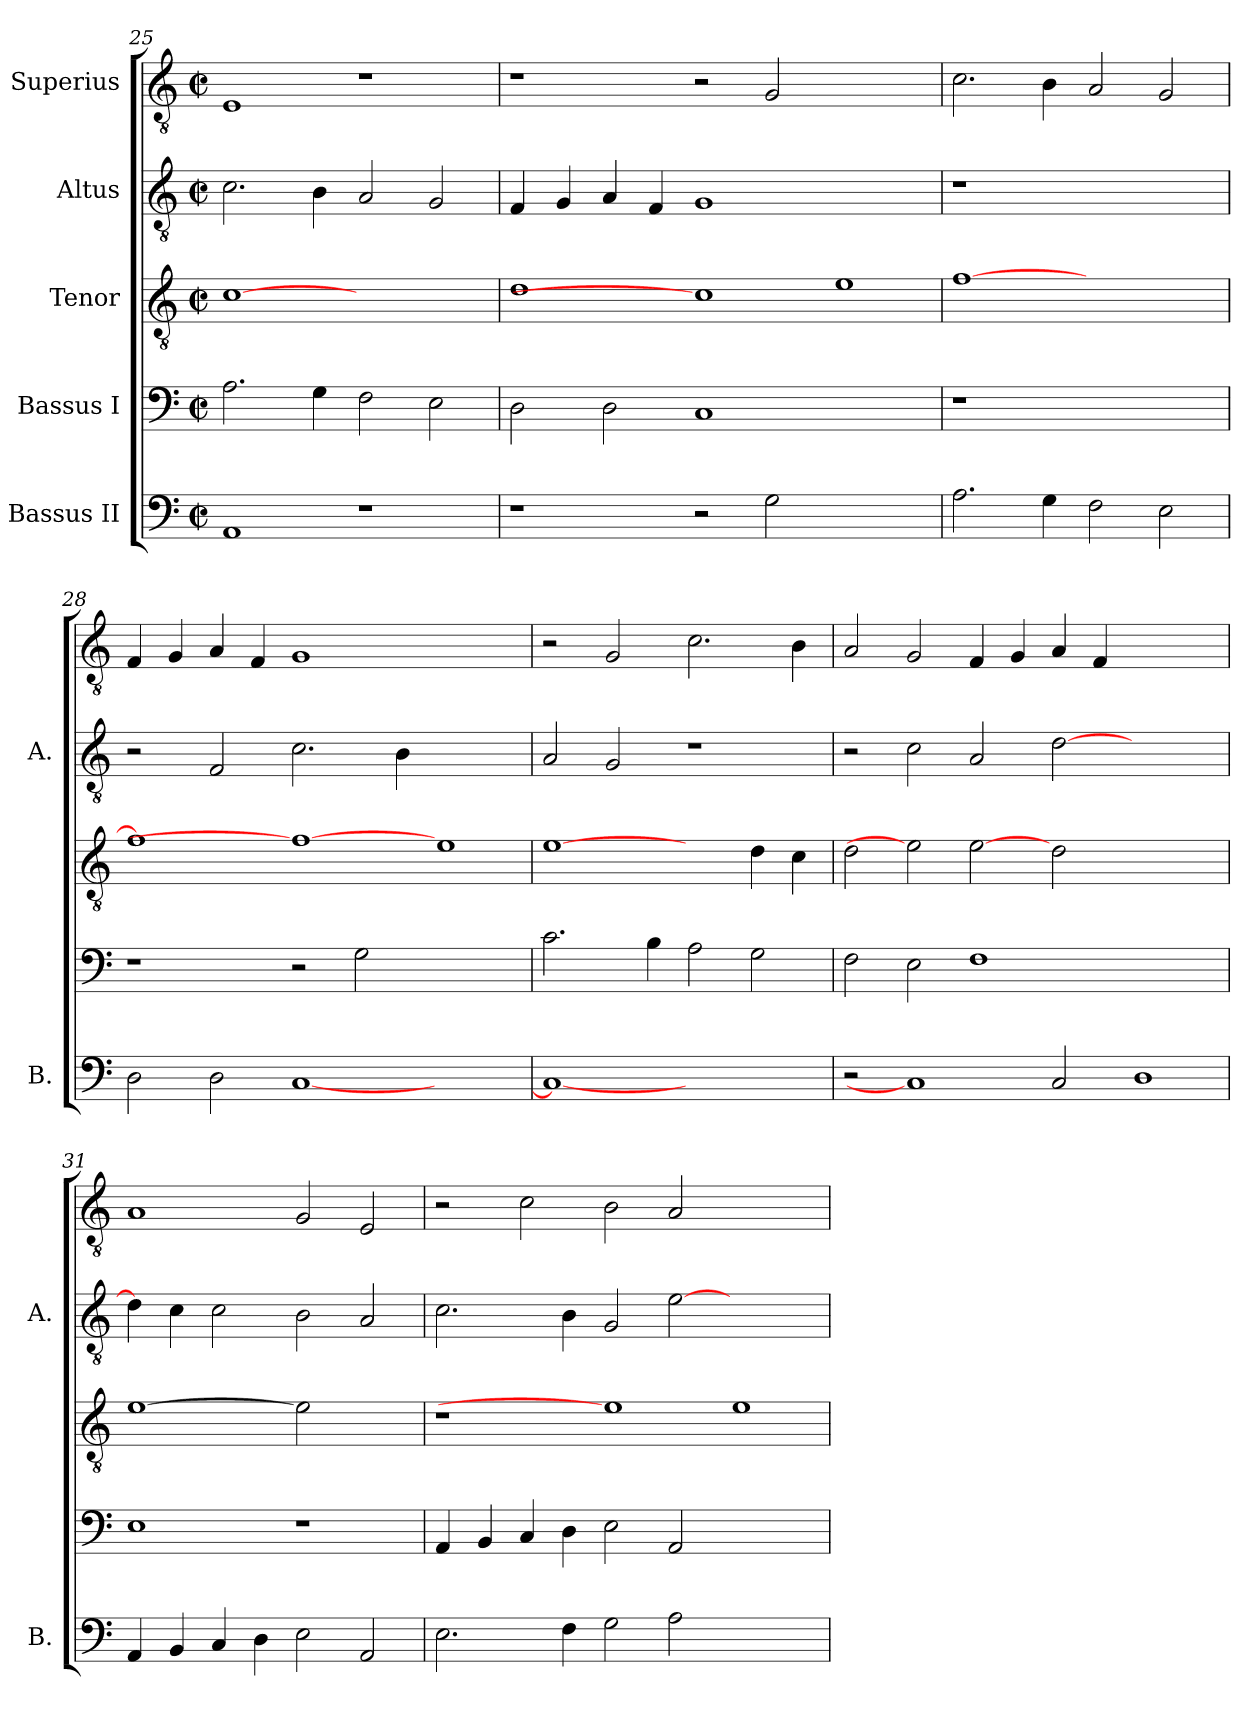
**kern	**kern	**kern	**kern	**kern
*part5	*part4	*part3	*part2	*part1
*staff5	*staff4	*staff3	*staff2	*staff1
*I"Bassus II	*I"Bassus I	*I"Tenor	*I"Altus	*I"Superius
*I'B.	*	*	*I'A.	*
!!LO:LB:g=z
*clefF4	*clefF4	*clefGv2	*clefGv2	*clefGv2
*	*	*ITrd7c12	*ITrd7c12	*ITrd7c12
*k[]	*k[]	*k[]	*k[]	*k[]
*C:	*C:	*C:	*C:	*C:
*M2/2	*M2/2	*M2/2	*M2/2	*M2/2
*met(c|)	*met(c|)	*met(c|)	*met(c|)	*met(c|)
=25	=25	=25	=25	=25
1AAi	2.Ai\	[1Ci	2.Ci\	1EEi
.	4Gi\	.	4BBi\	.
1r	2Fi\	1ryy	2AAi/	1r
.	2Ei\	.	2GGi/	.
=26	=26	=26	=26	=26
1r	2Di\	1Di	4FFi/	1r
.	.	.	4GGi/	.
.	2Di\	.	4AAi/	.
.	.	.	4FFi/	.
2r	1Ci	1Ci]	1GGi	2r
2Gi\	.	.	.	2GGi/
1ryy	1ryy	1Ei	1ryy	1ryy
=27	=27	=27	=27	=27
!	!LO:N:vis=1	!	!LO:N:vis=1	!
2.Ai\	1r	[>1Fi	1r	2.Ci\
4Gi\	.	.	.	4BBi\
2Fi\	1ryy	1ryy	1ryy	2AAi/
2Ei\	.	.	.	2GGi/
=28	=28	=28	=28	=28
2Di\	1r	1Fi]	2r	4FFi/
.	.	.	.	4GGi/
2Di\	.	.	2FFi/	4AAi/
.	.	.	.	4FFi/
[<1Ci	2r	1Fi_	2.Ci\	1GGi
.	2Gi\	.	.	.
.	.	.	4BBi\	.
1ryy	1ryy	1Ei	1ryy	1ryy
=29	=29	=29	=29	=29
1Ci_<	2.ci\	[1Ei	2AAi/	2r
.	.	.	2GGi/	2GGi/
.	4Bi\	.	.	.
1ryy	2Ai\	2ryy	1r	2.Ci\
.	2Gi\	4Di\	.	.
.	.	4Ci\	.	4BBi\
!!LO:PB:g=z
=30	=30	=30	=30	=30
2r	2Fi\	2Di\	2r	2AAi/
1Ci]	2Ei\	2Ei]	2Ci\	2GGi/
.	1Fi	[2Ei	2AAi/	4FFi/
.	.	.	.	4GGi/
2Ci/	.	2Di\	[>2Di\	4AAi/
.	.	.	.	4FFi/
1Di	1ryy	1ryy	1ryy	1ryy
=31	=31	=31	=31	=31
4AAi/	1Ei	[1Ei	4Di\]	1AAi
4BBi/	.	.	4Ci\	.
4Ci/	.	.	2Ci\	.
4Di\	.	.	.	.
2Ei\	1r	2Ei]	2BBi\	2GGi/
2AAi/	.	2ryy	2AAi/	2EEi/
=32	=32	=32	=32	=32
2.Ei\	4AAi/	1r	2.Ci\	2r
.	4BBi/	.	.	.
.	4Ci/	.	.	2Ci\
4Fi\	4Di\	.	4BBi\	.
2Gi\	2Ei\	1Ei]	2GGi/	2BBi\
2Ai\	2AAi/	.	[>2Ei\	2AAi/
1ryy	1ryy	1Ei	1ryy	1ryy
=	=	=	=	=
*-	*-	*-	*-	*-
